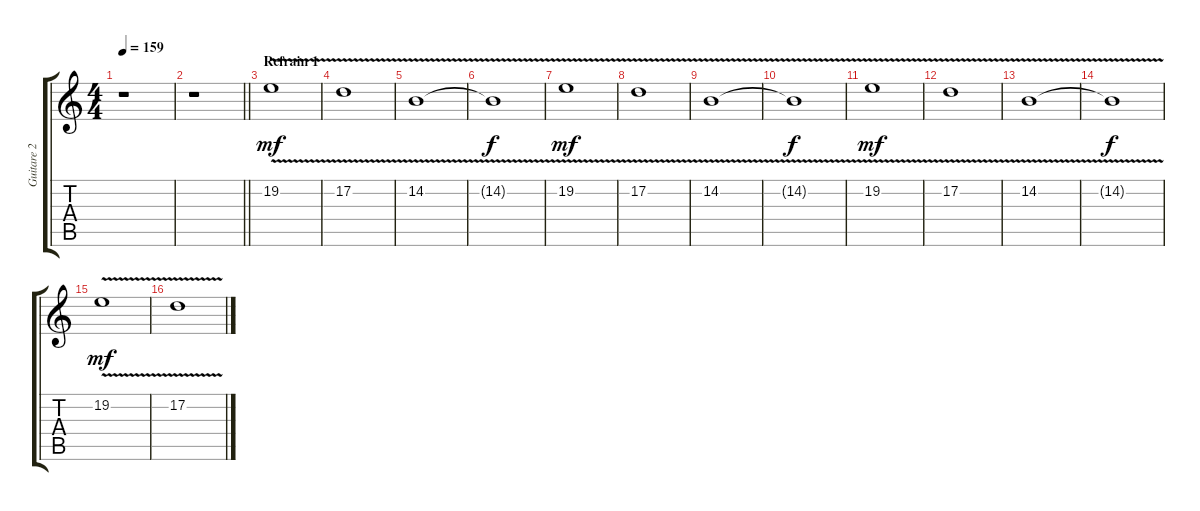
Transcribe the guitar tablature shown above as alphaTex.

\track ("Guitare 2" "Guitare 2") {instrument lead1square}
\staff {score tabs}
\tuning (D4 A3 F3 C3 G2 C2) {hide}
\ts (4 4)
\tempo 159
\clef g2
\ks c
r.1{dy f} |
\barLineRight lightlight
r.1 |
\section ("" "Refrain 1")
19.2{v}.1{dy mf} |
17.2{v}.1 |
14.2{v}.1 |
14.2{t}.1{dy f} |
19.2{v}.1{dy mf} |
17.2{v}.1 |
14.2{v}.1 |
14.2{t}.1{dy f} |
19.2{v}.1{dy mf} |
17.2{v}.1 |
14.2{v}.1 |
14.2{t}.1{dy f} |
19.2{v}.1{dy mf} |
17.2{v}.1
